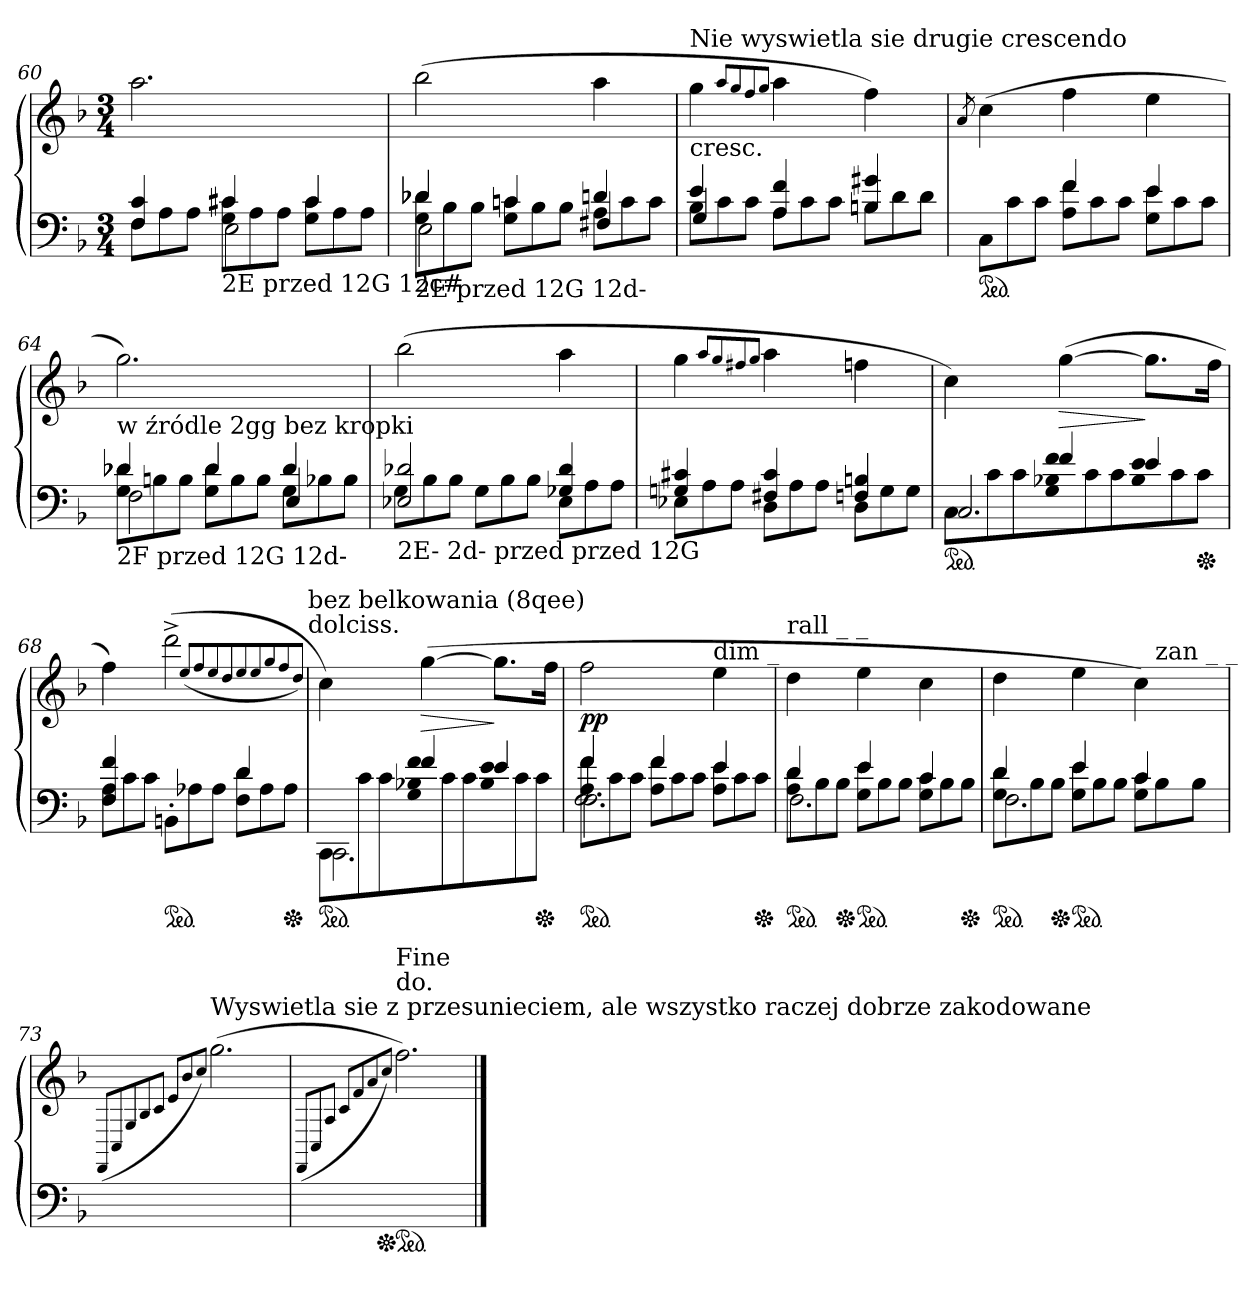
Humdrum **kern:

**kern	**kern	**dynam
*part1	*part1	*part1
*staff2	*staff1	*staff1/2
*clefF4	*clefG2	*
*k[b-]	*k[b-]	*
*M3/4	*M3/4	*
=60	=60	=60
*^	*	*
*	*Xtuplet	*	*
*	*^	*	*
4F 4c	12FL	4rAAAyy	2.aa	.
.	12A	.	.	.
.	12AJ	.	.	.
!LO:TX:b:t=2E przed 12G 12c#	!	!	!	!
4c#X	12G 12c#XL	2E\	.	.
.	12A	.	.	.
.	12AJ	.	.	.
4c#	12G 12c#L	.	.	.
.	12A	.	.	.
.	12AJ	.	.	.
=61	=61	=61	=61	=61
!LO:TX:b:t=2E przed 12G 12d-	!	!	!	!
4d-X	12G 12d-XL	2E\	(2bb-	.
.	12B-	.	.	.
.	12B-J	.	.	.
4cn	12G 12cnL	.	.	.
.	12B-	.	.	.
.	12B-J	.	.	.
4dn	12AL	4F#X/	4aa	.
.	12c	.	.	.
.	12cJ	.	.	.
=62	=62	=62	=62	=62
!	!	!	!LO:TX:c:t=cresc.	!
!	!	!	!LO:TX:a:t=Nie wyswietla sie drugie crescendo	!
4e	12B-L	4G/	4gg	.
.	12c	.	.	.
.	12cJ	.	.	.
.	.	.	8qaa/L	.
.	.	.	8qgg/	.
.	.	.	8qff/	.
.	.	.	8qgg/J	.
4A 4f	12AL	4ryy	4aa	.
.	12c	.	.	.
.	12cJ	.	.	.
4Bn 4g#X	12BnL	4rAAAyy	4ff)	.
.	12d	.	.	.
.	12dJ	.	.	.
*v	*v	*v	*	*
=63	=63	=63
.	8qa/	.
*^	*	*
*ped	*	*	*
4rgyy	12CL	(4cc	.
.	12c	.	.
.	12cJ	.	.
4f	12A 12fL	4ff	.
.	12c	.	.
.	12cJ	.	.
4e	12G 12eL	4ee	.
.	12c	.	.
.	12cJ	.	.
=64	=64	=64	=64
*	*^	*	*
!LO:TX:b:t=2F przed 12G 12d-	!	!	!	!
!LO:TX:a:t=w źródle 2gg bez kropki	!	!	!	!
4d-X	12G 12d-XL	2F\	2.gg)	.
.	12Bn	.	.	.
.	12BJ	.	.	.
4d-	12G 12d-L	.	.	.
.	12B	.	.	.
.	12BJ	.	.	.
4d-	12GL	4E/	.	.
.	12B-X	.	.	.
.	12B-J	.	.	.
*	*v	*v	*	*
=65	=65	=65	=65
!LO:TX:b:t=2E- 2d- przed  przed 12G	!	!	!
2E-X 2d-X	12G\L	(2bb-	.
.	12B-\	.	.
.	12B-\J	.	.
.	12G\L	.	.
.	12B-\	.	.
.	12B-\J	.	.
4G-X/ 4d-/	12E-\L	4aa	.
.	12A\	.	.
.	12A\J	.	.
=66	=66	=66	=66
4Gn 4c#X	12E-XL	4gg	.
.	12A	.	.
.	12AJ	.	.
.	.	8qaa/L	.
.	.	8qgg/	.
.	.	8qff#X/	.
.	.	8qgg/J	.
4F#X 4c#	12DL	4aa	.
.	12A	.	.
.	12AJ	.	.
4Fn 4Bn	12DL	4ffn	.
.	12G	.	.
.	12GJ	.	.
=67	=67	=67	=67
!LO:TX:a:t=ten sam problem co na poczatku	!	!	!
!LO:TX:a:t=komenda vis= nie działa	!	!	!
!	!LO:N:vis=2.	!	!
*	*^	*	*
*ped	*	*	*	*
4rgyy	12C	2.C/	4cc)	.
.	12c	.	.	.
.	12cJ	.	.	.
!	!LO:N:vis=4	!	!	!
4f/	12G 12B-X 12f	.	([4gg	>
.	12c	.	.	.
.	12cJ	.	.	.
!	!LO:N:vis=4	!	!	!
4e/	12B- 12e	.	8.ggL]	]
.	12c	.	.	.
*Xped	*	*	*	*
.	12cJ	.	.	.
.	.	.	16ffJk	.
*	*v	*v	*	*
=68	=68	=68	=68
4F 4f	12F 12AL	4ff)	.
.	12c	.	.
.	12cJ	.	.
*ped	*	*	*
4rgyy	12BBn'>L	(>2ddd^<	.
.	12A-X	.	.
.	12A-J	.	.
4d	12F 12dL	.	.
.	12A-	.	.
*Xped	*	*	*
.	12A-J	.	.
*v	*v	*	*
.	(<8qee/L	.
.	8qff/	.
.	8qee/	.
.	8qdd/	.
.	8qee/	.
.	8qee/	.
.	8qgg/	.
.	8qff/	.
.	8qdd/J)	.
!	!LO:TX:a:t=dolciss.	!
!	!LO:TX:a:t=bez belkowania (8qee)	!
=69	=69	=69
*^	*	*
!LO:TX:b:t=łamana belka	!	!	!
!	!LO:N:vis=2.	!	!
*	*^	*	*
*ped	*	*	*	*
4reyy	12CC	2.CC\	4cc)	.
.	12c	.	.	.
.	12cJ	.	.	.
!	!LO:N:vis=4	!	!	!
4f/	12G 12B-X 12f	.	([4gg	>
.	12c	.	.	.
.	12cJ	.	.	.
!	!LO:N:vis=4	!	!	!
4e/	12B- 12e	.	8.ggL]	]
.	12c	.	.	.
*Xped	*	*	*	*
.	12cJ	.	.	.
.	.	.	16ffJk	.
=70	=70	=70	=70	=70
*	*	*^	*	*
!LO:TX:a:t=2.F przed 12A 12f	!	!	!	!	!
*ped	*	*	*	*	*
4f	12A 12fL	2.F\	2.F/	2ff	pp
.	12c	.	.	.	.
.	12cJ	.	.	.	.
4f	12A 12fL	.	.	.	.
.	12c	.	.	.	.
.	12cJ	.	.	.	.
!	!	!	!	!LO:TX:a:t=dim _	!
4e	12A 12eL	.	.	4ee	.
.	12c	.	.	.	.
*Xped	*	*	*	*	*
.	12cJ	.	.	.	.
*	*	*v	*v	*	*
=71	=71	=71	=71	=71
!	!	!	!LO:TX:a:t=rall _ _	!
!LO:TX:a:t=2.F przed 12 A 12d	!	!	!	!
*ped	*	*	*	*
4d	12A 12dL	2.F\	4dd	.
.	12B-	.	.	.
*Xped	*	*	*	*
.	12B-J	.	.	.
*ped	*	*	*	*
4e	12G 12eL	.	4ee	.
.	12B-	.	.	.
.	12B-J	.	.	.
4c	12G 12cL	.	4cc	.
.	12B-	.	.	.
*Xped	*	*	*	*
.	12B-J	.	.	.
=72	=72	=72	=72	=72
!	!	!	!LO:TX:a:t=smor _ _	!
!LO:TX:a:t=2.F przed 12G 12d	!	!	!	!
*	*	*	*^	*
*ped	*	*	*	*	*
4d	12G 12dL	2.F\	4dd	3..ryy	.
.	12B-	.	.	.	.
*Xped	*	*	*	*	*
.	12B-J	.	.	.	.
*ped	*	*	*	*	*
4e	12G 12eL	.	4ee	.	.
.	12B-	.	.	.	.
.	12B-J	.	.	.	.
4c	12G 12cL	.	4cc)	.	.
!	!	!	!	!LO:TX:a:t=zan _ _	!
.	12B-	.	.	6ryy	.
.	12B-J	.	.	.	.
*v	*v	*v	*	*	*
*	*v	*v	*
=73	=73	=73
.	(8qFF\L	.
.	8qC/	.
.	8qG/	.
.	8qB-/	.
.	8qqc/J	.
.	8qe/L	.
.	8qb-/	.
.	8qcc/J)	.
!	!LO:TX:a:t=Wyswietla sie z przesunieciem, ale wszystko raczej dobrze zakodowane	!
2.ryy	(2.gg	.
=74	=74	=74
.	(>8qFF\L	.
.	8qC/	.
.	8qA/J	.
.	8qc/L	.
.	8qf/	.
.	8qa/	.
.	8qcc/J)	.
!	!LO:TX:a:t=do.	!
!	!LO:TX:a:t=Fine	!
*Xped	*	*
*ped	*	*
2.ryy	2.ff)	.
==	==	==
*-	*-	*-
